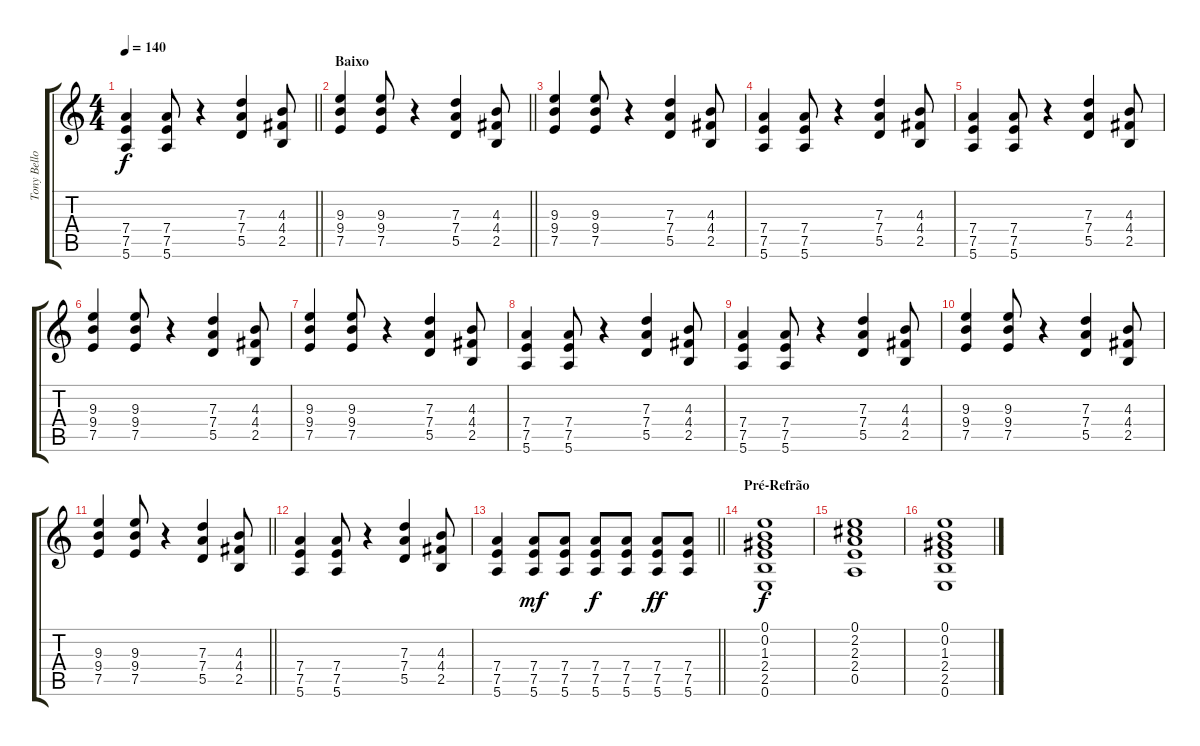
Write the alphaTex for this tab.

\track ("Tony Bellotto" "Tony Bello") {instrument distortionguitar}
\staff {score tabs}
\tuning (E4 B3 G3 D3 A2 E2) {hide}
\ts (4 4)
\tempo 140
\clef g2
\barLineRight lightlight
\ks c
(7.4 7.5 5.6).4{dy f} (7.4 7.5 5.6).8 r.4 (7.3 7.4 5.5).4 (4.3 4.4 2.5).8 |
\section ("" "Baixo")
\barLineRight lightlight
(9.3 9.4 7.5).4 (9.3 9.4 7.5).8 r.4 (7.3 7.4 5.5).4 (4.3 4.4 2.5).8 |
(9.3 9.4 7.5).4 (9.3 9.4 7.5).8 r.4 (7.3 7.4 5.5).4 (4.3 4.4 2.5).8 |
(7.4 7.5 5.6).4 (7.4 7.5 5.6).8 r.4 (7.3 7.4 5.5).4 (4.3 4.4 2.5).8 |
(7.4 7.5 5.6).4 (7.4 7.5 5.6).8 r.4 (7.3 7.4 5.5).4 (4.3 4.4 2.5).8 |
(9.3 9.4 7.5).4 (9.3 9.4 7.5).8 r.4 (7.3 7.4 5.5).4 (4.3 4.4 2.5).8 |
(9.3 9.4 7.5).4 (9.3 9.4 7.5).8 r.4 (7.3 7.4 5.5).4 (4.3 4.4 2.5).8 |
(7.4 7.5 5.6).4 (7.4 7.5 5.6).8 r.4 (7.3 7.4 5.5).4 (4.3 4.4 2.5).8 |
(7.4 7.5 5.6).4 (7.4 7.5 5.6).8 r.4 (7.3 7.4 5.5).4 (4.3 4.4 2.5).8 |
(9.3 9.4 7.5).4 (9.3 9.4 7.5).8 r.4 (7.3 7.4 5.5).4 (4.3 4.4 2.5).8 |
\barLineRight lightlight
(9.3 9.4 7.5).4 (9.3 9.4 7.5).8 r.4 (7.3 7.4 5.5).4 (4.3 4.4 2.5).8 |
(7.4 7.5 5.6).4 (7.4 7.5 5.6).8 r.4 (7.3 7.4 5.5).4 (4.3 4.4 2.5).8 |
\barLineRight lightlight
(7.4 7.5 5.6).4 (7.4 7.5 5.6).8{dy mf} (7.4 7.5 5.6).8 (7.4 7.5 5.6).8{dy f} (7.4 7.5 5.6).8 (7.4 7.5 5.6).8{dy ff} (7.4 7.5 5.6).8 |
\section ("" "Pré-Refrão")
(0.1 0.2 1.3 2.4 2.5 0.6).1{dy f} |
(0.1 2.2 2.3 2.4 0.5).1 |
(0.1 0.2 1.3 2.4 2.5 0.6).1
